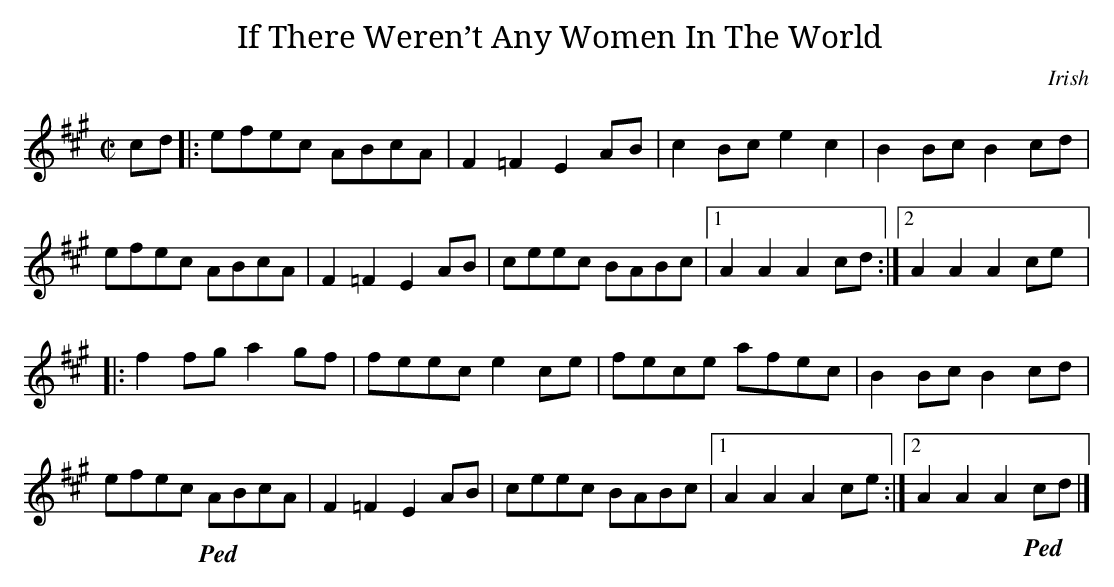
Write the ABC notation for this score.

X:1
T:If There Weren’t Any Women In The World
M:C|
K:A
cd |: efec ABcA | F2 =F2 E2 AB | c2 Bc e2 c2 | B2 Bc B2 cd |
efec ABcA | F2 =F2 E2 AB | ceec BABc |1 A2 A2 A2 cd :|2 A2 A2 A2 ce |:
f2 fg a2 gf | feec e2 ce | fece afec | B2 Bc B2 cd |
efec!ped! ABcA | F2 =F2 E2 AB | ceec BABc |1 A2 A2 A2 ce :|2 A2 A2 A2!ped! cd |]
